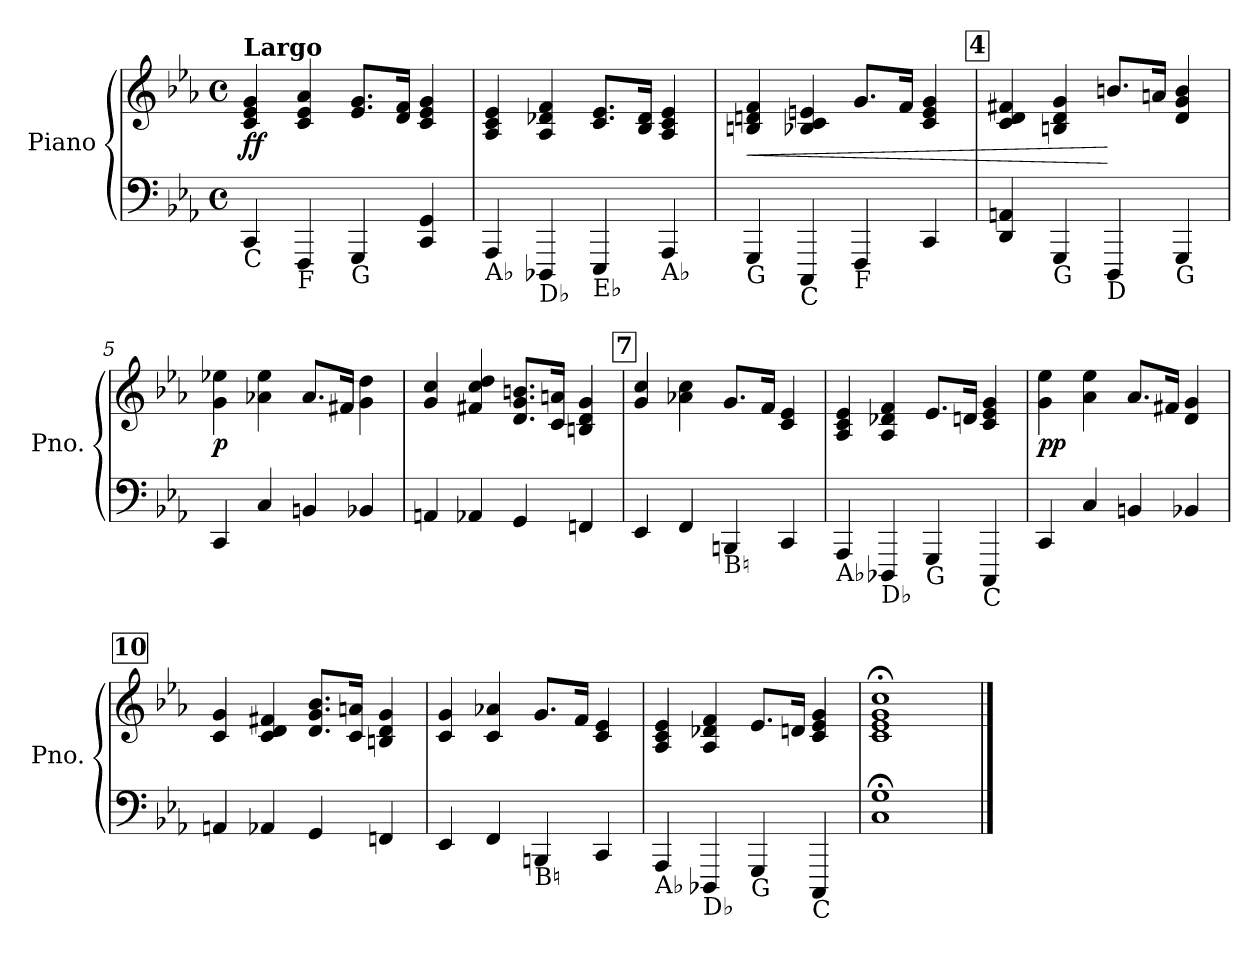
**kern	**kern	**dynam
*part1	*part1	*part1
*staff2	*staff1	*staff1/2
*I"Piano	*	*
*I'Pno.	*	*
*clefF4	*clefG2	*
*k[b-e-a-]	*k[b-e-a-]	*
*M4/4	*M4/4	*
*met(c)	*met(c)	*
=1	=1	=1
!	!LO:TX:a:B:t=Largo	!
!LO:TX:b:t=C	!	!
!	!	!LO:DY:b
4CC/	4c/ 4e-/ 4g/	ff
!LO:TX:b:t=F	!	!
4FFF/	4c/ 4e-/ 4a-/	.
!LO:TX:b:t=G	!	!
4GGG/	8.e-/ 8.g/L	.
.	16d/ 16f/Jk	.
4CC/ 4GG/	4c/ 4e-/ 4g/	.
=2	=2	=2
!LO:TX:b:t=A♭	!	!
4AAA-/	4A-/ 4c/ 4e-/	.
!LO:TX:b:t=D♭	!	!
4DDD-X/	4A-/ 4d-X/ 4f/	.
!LO:TX:b:t=E♭	!	!
4EEE-/	8.c/ 8.e-/L	.
.	16B-/ 16d-/Jk	.
!LO:TX:b:t=A♭	!	!
4AAA-/	4A-/ 4c/ 4e-/	.
=3	=3	=3
!LO:TX:b:t=G	!	!
!	!	!LO:HP:b
4GGG/	4Bn/ 4dn/ 4f/	<
!LO:TX:b:t=C	!	!
4CCC/	4B-X/ 4c/ 4en/	.
!LO:TX:b:t=F	!	!
4FFF/	8.g/L	.
.	16f/Jk	.
4CC/	4c/ 4e/ 4g/	.
!!LO:LB:g=z
!!LO:REH:place=s1:a:B:fs=14:t=4
=4	=4	=4
4DD/ 4AAn/	4c/ 4d/ 4f#X/	.
!LO:TX:b:t=G	!	!
4GGG/	4Bn/ 4d/ 4g/	.
!LO:TX:b:t=D	!	!
4DDD/	8.bn/L	[
.	16an/Jk	.
!LO:TX:b:t=G	!	!
4GGG/	4d/ 4g/ 4b/	.
=5	=5	=5
!	!	!LO:DY:b
4CC/	4g\ 4ee-X\	p
4C/	4a-X\ 4ee-\	.
4BBn/	8.a-/L	.
.	16f#X/Jk	.
4BB-X/	4g\ 4dd\	.
=6	=6	=6
4AAn/	4g/ 4cc/	.
4AA-X/	4f#X/ 4cc/ 4dd/	.
4GG/	8.d/ 8.g/ 8.bn/L	.
.	16c/ 16an/Jk	.
4FFn/	4Bn/ 4d/ 4g/	.
!!LO:LB:g=z
!!LO:REH:place=s1:a:B:fs=14:t=7
=7	=7	=7
4EE-/	4g/ 4cc/	.
4FF/	4a-X\ 4cc\	.
!LO:TX:b:t=B♮	!	!
4BBBn/	8.g/L	.
.	16f/Jk	.
4CC/	4c/ 4e-/	.
=8	=8	=8
!LO:TX:b:t=A♭	!	!
4AAA-/	4A-/ 4c/ 4e-/	.
!LO:TX:b:t=D♭	!	!
4DDD-X/	4A-/ 4d-X/ 4f/	.
!LO:TX:b:t=G	!	!
4GGG/	8.e-/L	.
.	16dn/Jk	.
!LO:TX:b:t=C	!	!
4CCC/	4c/ 4e-/ 4g/	.
=9	=9	=9
!	!	!LO:DY:b
4CC/	4g\ 4ee-\	pp
4C/	4a-\ 4ee-\	.
4BBn/	8.a-/L	.
.	16f#X/Jk	.
4BB-X/	4d/ 4g/	.
!!LO:LB:g=z
!!LO:REH:place=s1:a:B:fs=14:t=10
=10	=10	=10
4AAn/	4c/ 4g/	.
4AA-X/	4c/ 4d/ 4f#X/	.
4GG/	8.d/ 8.g/ 8.b-/L	.
.	16c/ 16an/Jk	.
4FFn/	4Bn/ 4d/ 4g/	.
=11	=11	=11
4EE-/	4c/ 4g/	.
4FF/	4c/ 4a-X/	.
!LO:TX:b:t=B♮	!	!
4BBBn/	8.g/L	.
.	16f/Jk	.
4CC/	4c/ 4e-/	.
=12	=12	=12
!LO:TX:b:t=A♭	!	!
4AAA-/	4A-/ 4c/ 4e-/	.
!LO:TX:b:t=D♭	!	!
4DDD-X/	4A-/ 4d-X/ 4f/	.
!LO:TX:b:t=G	!	!
4GGG/	8.e-/L	.
.	16dn/Jk	.
!LO:TX:b:t=C	!	!
4CCC/	4c/ 4e-/ 4g/	.
=13	=13	=13
1C;< 1G;<	1c;< 1e-;< 1g;< 1cc;<	.
==	==	==
*-	*-	*-
